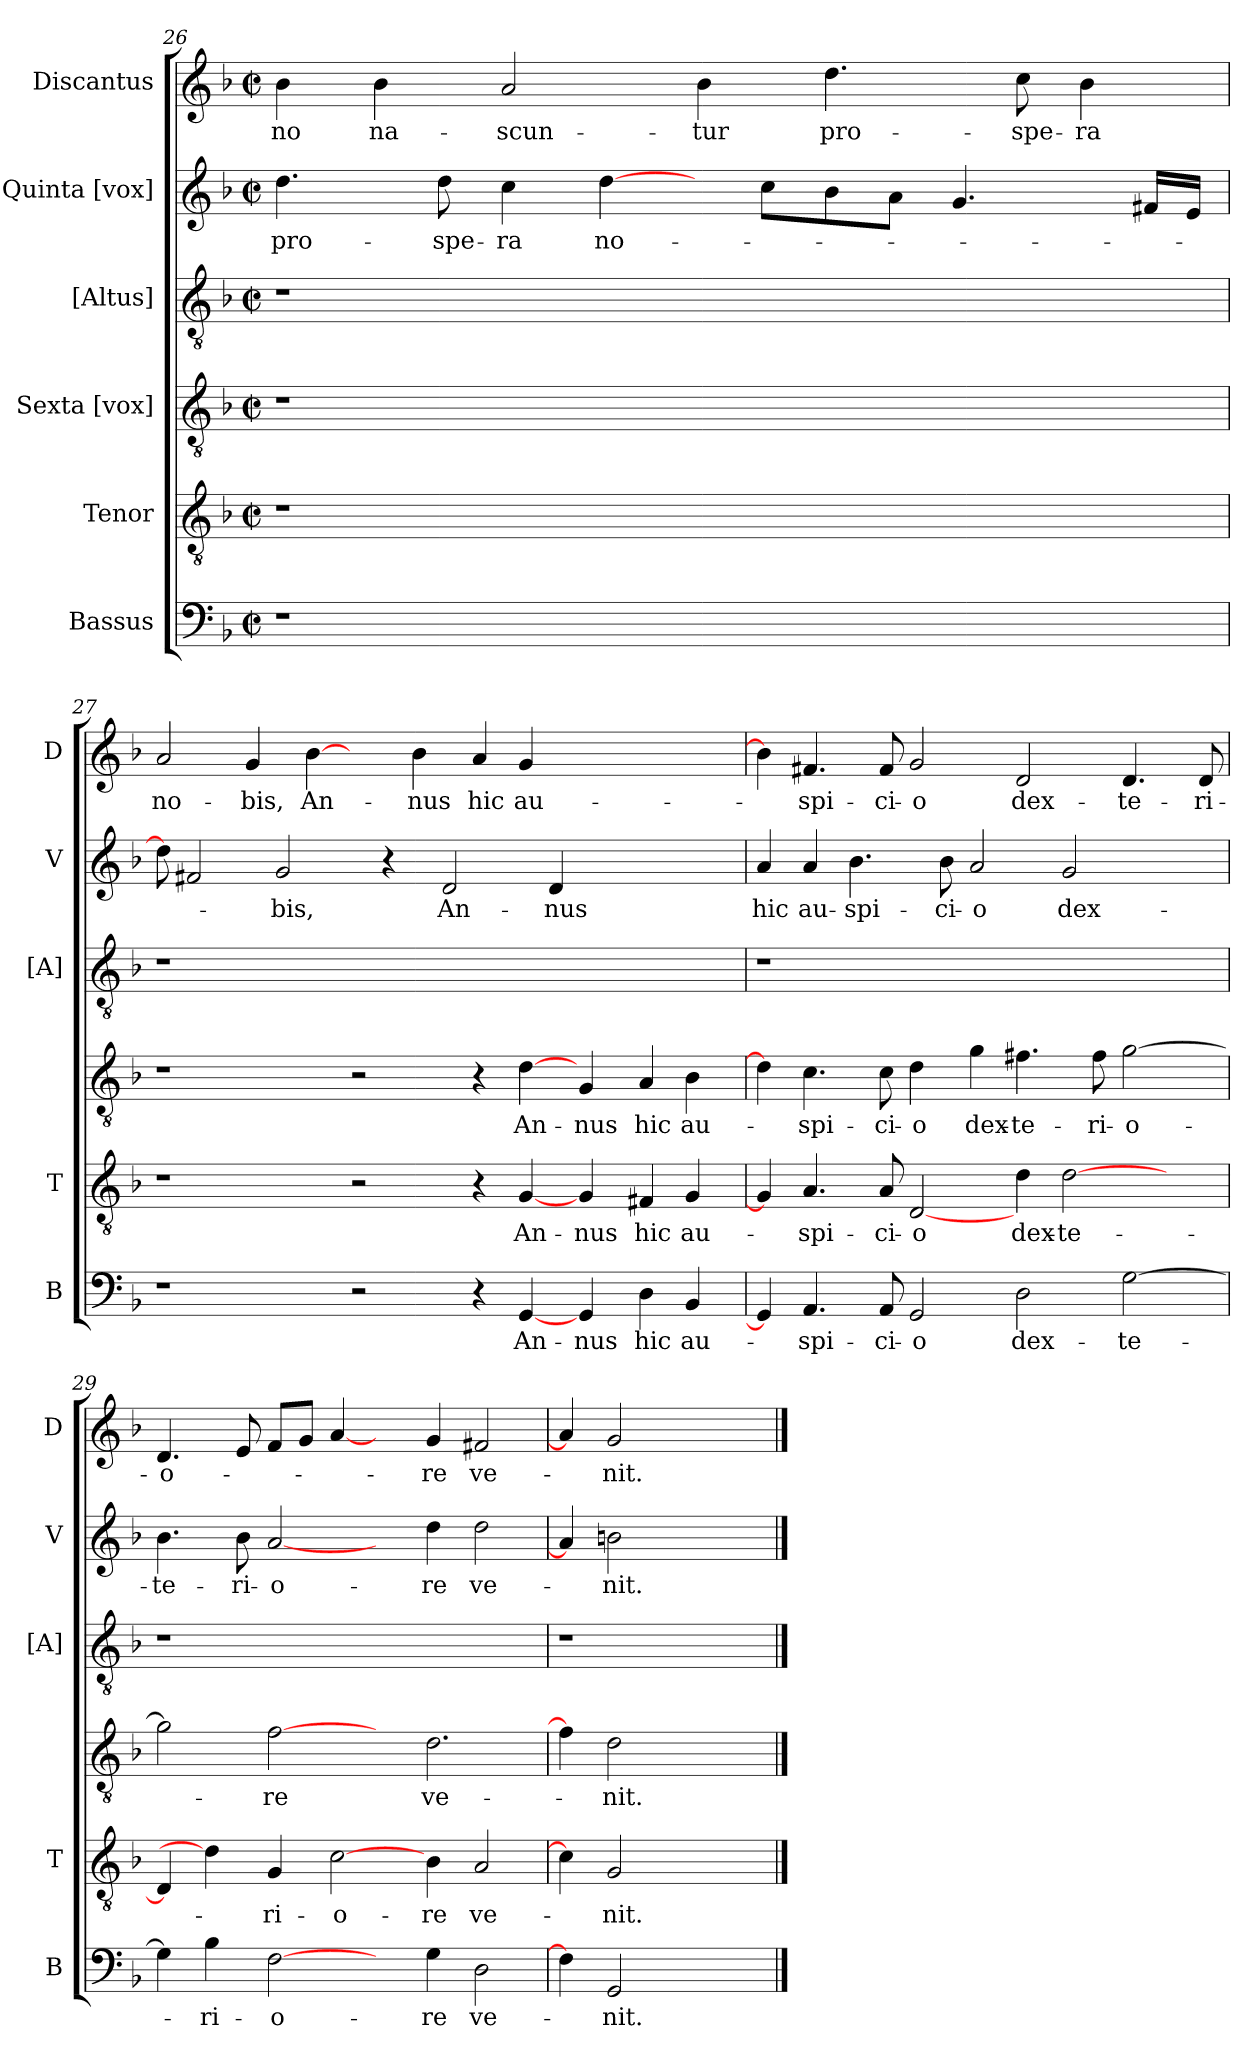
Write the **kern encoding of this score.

**kern	**text	**kern	**text	**kern	**text	**kern	**kern	**text	**kern	**text
*part6	*part6	*part5	*part5	*part4	*part4	*part3	*part2	*part2	*part1	*part1
*staff6	*staff6	*staff5	*staff5	*staff4	*staff4	*staff3	*staff2	*staff2	*staff1	*staff1
*I"Bassus	*	*I"Tenor	*	*I"Sexta [vox]	*	*I"[Altus]	*I"Quinta [vox]	*	*I"Discantus	*
*I'B	*	*I'T	*	*	*	*I'[A]	*I'V	*	*I'D	*
*clefF4	*	*clefGv2	*	*clefGv2	*	*clefGv2	*clefG2	*	*clefG2	*
*k[b-]	*	*k[b-]	*	*k[b-]	*	*k[b-]	*k[b-]	*	*k[b-]	*
*d:	*	*d:	*	*d:	*	*d:	*d:	*	*d:	*
*M2/2	*	*M2/2	*	*M2/2	*	*M2/2	*M2/2	*	*M2/2	*
*met(c|)	*	*met(c|)	*	*met(c|)	*	*met(c|)	*met(c|)	*	*met(c|)	*
=26	=26	=26	=26	=26	=26	=26	=26	=26	=26	=26
1r	.	1r	.	1r	.	1r	4.dd\	pro-	4b-\	-no
.	.	.	.	.	.	.	.	.	4b-\	na-
.	.	.	.	.	.	.	8dd\	-spe-	.	.
.	.	.	.	.	.	.	4cc\	-ra	2a/	-scun-
.	.	.	.	.	.	.	[4dd\	no-	.	.
1ryy	.	1ryy	.	1ryy	.	1ryy	8ryy	.	4b-\	-tur
.	.	.	.	.	.	.	8cc\L	.	.	.
.	.	.	.	.	.	.	8b-\	.	4.dd\	pro-
.	.	.	.	.	.	.	8a\J	.	.	.
.	.	.	.	.	.	.	4.g/	.	.	.
.	.	.	.	.	.	.	.	.	8cc\	-spe-
.	.	.	.	.	.	.	.	.	4b-\	-ra
.	.	.	.	.	.	.	16f#X/LL	.	.	.
.	.	.	.	.	.	.	16e/JJ	.	.	.
!!LO:LB:g=z
=27	=27	=27	=27	=27	=27	=27	=27	=27	=27	=27
1r	.	1r	.	1r	.	1r	8dd\]	.	2a/	no-
.	.	.	.	.	.	.	2f#X/	.	.	.
.	.	.	.	.	.	.	.	.	4g/	-bis,
.	.	.	.	.	.	.	2g/	-bis,	.	.
.	.	.	.	.	.	.	.	.	[4b-\	An-
2r	.	2r	.	2r	.	1ryy	.	.	4ryy	.
.	.	.	.	.	.	.	4r	.	.	.
.	.	.	.	.	.	.	.	.	4b-\	-nus
.	.	.	.	.	.	.	2d/	An-	.	.
4r	.	4r	.	4r	.	.	.	.	4a/	hic
[4GG/	An-	[4G/	An-	[4d\	An-	.	.	.	4g/	au-
.	.	.	.	.	.	.	4d/	-nus	.	.
4GG/	-nus	4G/	-nus	4G/	-nus	2.ryy	.	.	2.ryy	.
.	.	.	.	.	.	.	2ryy	.	.	.
4D\	hic	4F#X/	hic	4A/	hic	.	.	.	.	.
4BB-/	au-	4G/	au-	4B-\	au-	.	.	.	.	.
.	.	.	.	.	.	.	8ryy	.	.	.
=28	=28	=28	=28	=28	=28	=28	=28	=28	=28	=28
4GG/]	.	4G/]	.	4d\]	.	1r	4a/	hic	4b-\]	.
4.AA/	-spi-	4.A/	-spi-	4.c\	-spi-	.	4a/	au-	4.f#X/	-spi-
.	.	.	.	.	.	.	4.b-\	-spi-	.	.
8AA/	-ci-	8A/	-ci-	8c\	-ci-	.	.	.	8f#/	-ci-
2GG/	-o	[2D/	-o	4d\	-o	.	.	.	2g/	-o
.	.	.	.	.	.	.	8b-\	-ci-	.	.
.	.	.	.	4g\	dex-	1ryy	2a/	-o	.	.
2D\	dex-	4d\	dex-	4.f#X\	-te-	.	.	.	2d/	dex-
.	.	[2d\	-te-	.	.	.	2g/	dex-	.	.
.	.	.	.	8f#\	-ri-	.	.	.	.	.
[2G\	-te-	.	.	[2g\	-o-	.	.	.	4.d/	-te-
.	.	4ryy	.	.	.	4ryy	4ryy	.	.	.
.	.	.	.	.	.	.	.	.	8d/	-ri-
=29	=29	=29	=29	=29	=29	=29	=29	=29	=29	=29
4G\]	.	4D/]	.	2g\]	.	1r	4.b-\	-te-	4.d/	-o-
4B-\	-ri-	4d\]	.	.	.	.	.	.	.	.
.	.	.	.	.	.	.	8b-\	-ri-	8e/	.
[2F\	-o-	4G/	-ri-	[2f\	-re	.	[2a/	-o-	8f/L	.
.	.	.	.	.	.	.	.	.	8g/J	.
.	.	[2c\	-o-	.	.	.	.	.	[4a/	.
4ryy	.	.	.	4ryy	.	1ryy	4ryy	.	4ryy	.
4G\	-re	4B-\	-re	2.d\	ve-	.	4dd\	-re	4g/	-re
2D\	ve-	2A/	ve-	.	.	.	2dd\	ve-	2f#X/	ve-
!!LO:PB:g=z
=30	=30	=30	=30	=30	=30	=30	=30	=30	=30	=30
4F\]	.	4c\]	.	4f\]	.	1r	4a/]	.	4a/]	.
2GG/	-nit.	2G/	-nit.	2d\	-nit.	.	2bn\	-nit.	2g/	-nit.
2ryy	.	2ryy	.	2ryy	.	.	2ryy	.	2ryy	.
.	.	.	.	.	.	4ryy	.	.	.	.
==	==	==	==	==	==	==	==	==	==	==
*-	*-	*-	*-	*-	*-	*-	*-	*-	*-	*-
